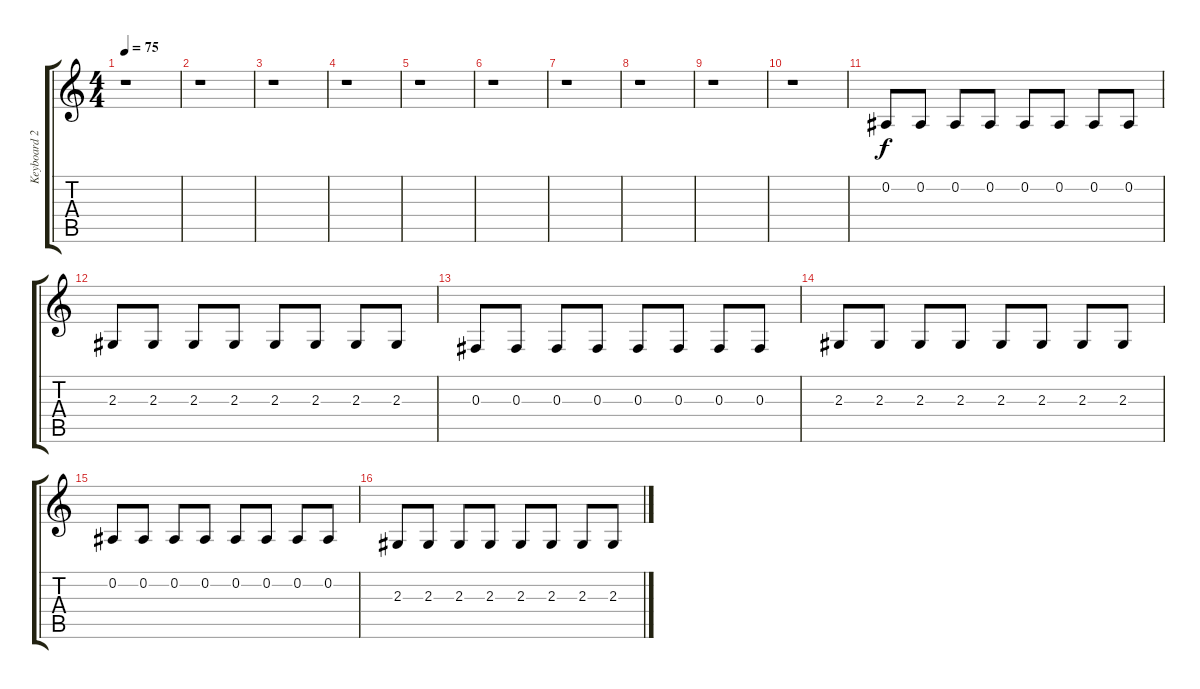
\track ("Keyboard 2" "Keyboard 2") {instrument stringensemble1}
\staff {score tabs}
\tuning (Eb4 Bb3 Gb3 Db3 Ab2 Eb2) {hide}
\ts (4 4)
\tempo 75
\clef g2
\ks c
r.1{dy f} |
r.1 |
r.1 |
r.1 |
r.1 |
r.1 |
r.1 |
r.1 |
r.1 |
r.1 |
0.2.8 0.2.8 0.2.8 0.2.8 0.2.8 0.2.8 0.2.8 0.2.8 |
2.3.8 2.3.8 2.3.8 2.3.8 2.3.8 2.3.8 2.3.8 2.3.8 |
0.3.8 0.3.8 0.3.8 0.3.8 0.3.8 0.3.8 0.3.8 0.3.8 |
2.3.8 2.3.8 2.3.8 2.3.8 2.3.8 2.3.8 2.3.8 2.3.8 |
0.2.8 0.2.8 0.2.8 0.2.8 0.2.8 0.2.8 0.2.8 0.2.8 |
2.3.8 2.3.8 2.3.8 2.3.8 2.3.8 2.3.8 2.3.8 2.3.8
